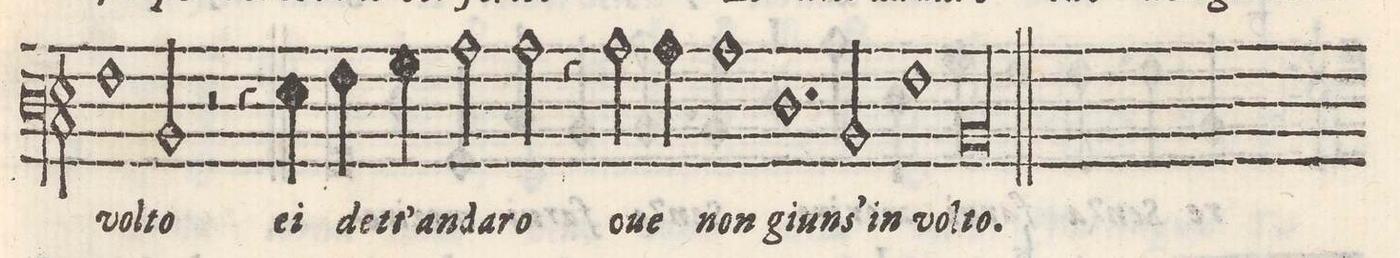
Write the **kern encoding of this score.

**kern	**text
*I"BASSO	*
*clefF3	*
*k[]	*
*met(C)	*
*M2/1	*
1A	vol-
2D/	-to
2r	.
=25-	=25-
4r	.
4G\	ei
4A\	det-
4B\	-t`an-
2c\	-da-
2c\	-ro
=26-	=26-
4r	.
2c\	o-
4c\	-ue
1c	non
=27-	=27-
1.F	giun-
2D/	-s`in
=28-	=28-
1A	vol-
0.D	-to.
=29-	=29-
=-	=-
*-	*-
